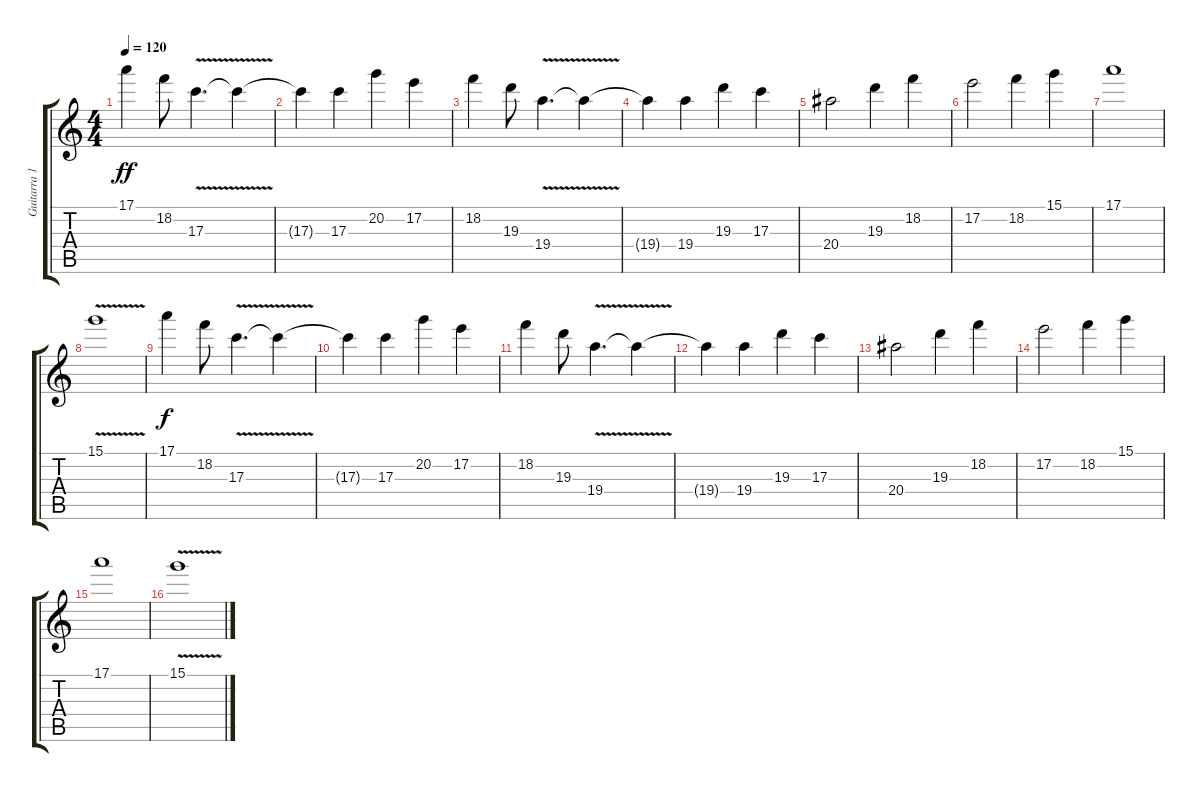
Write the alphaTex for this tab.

\track ("Guitarra 1" "Guitarra 1") {instrument overdrivenguitar}
\staff {score tabs}
\tuning (E4 B3 G3 D3 A2 E2) {hide}
\ts (4 4)
\tempo 120
\clef g2
\ks c
17.1.4{dy ff} 18.2.8 17.3{v}.4{d} 17.3{t}.4 |
17.3{t}.4 17.3.4 20.2.4 17.2.4 |
18.2.4 19.3.8 19.4{v}.4{d} 19.4{t}.4 |
19.4{t}.4 19.4.4 19.3.4 17.3.4 |
20.4.2 19.3.4 18.2.4 |
17.2.2 18.2.4 15.1.4 |
17.1.1 |
15.1{v}.1 |
17.1.4{dy f} 18.2.8 17.3{v}.4{d} 17.3{t}.4 |
17.3{t}.4 17.3.4 20.2.4 17.2.4 |
18.2.4 19.3.8 19.4{v}.4{d} 19.4{t}.4 |
19.4{t}.4 19.4.4 19.3.4 17.3.4 |
20.4.2 19.3.4 18.2.4 |
17.2.2 18.2.4 15.1.4 |
17.1.1 |
15.1{v}.1
